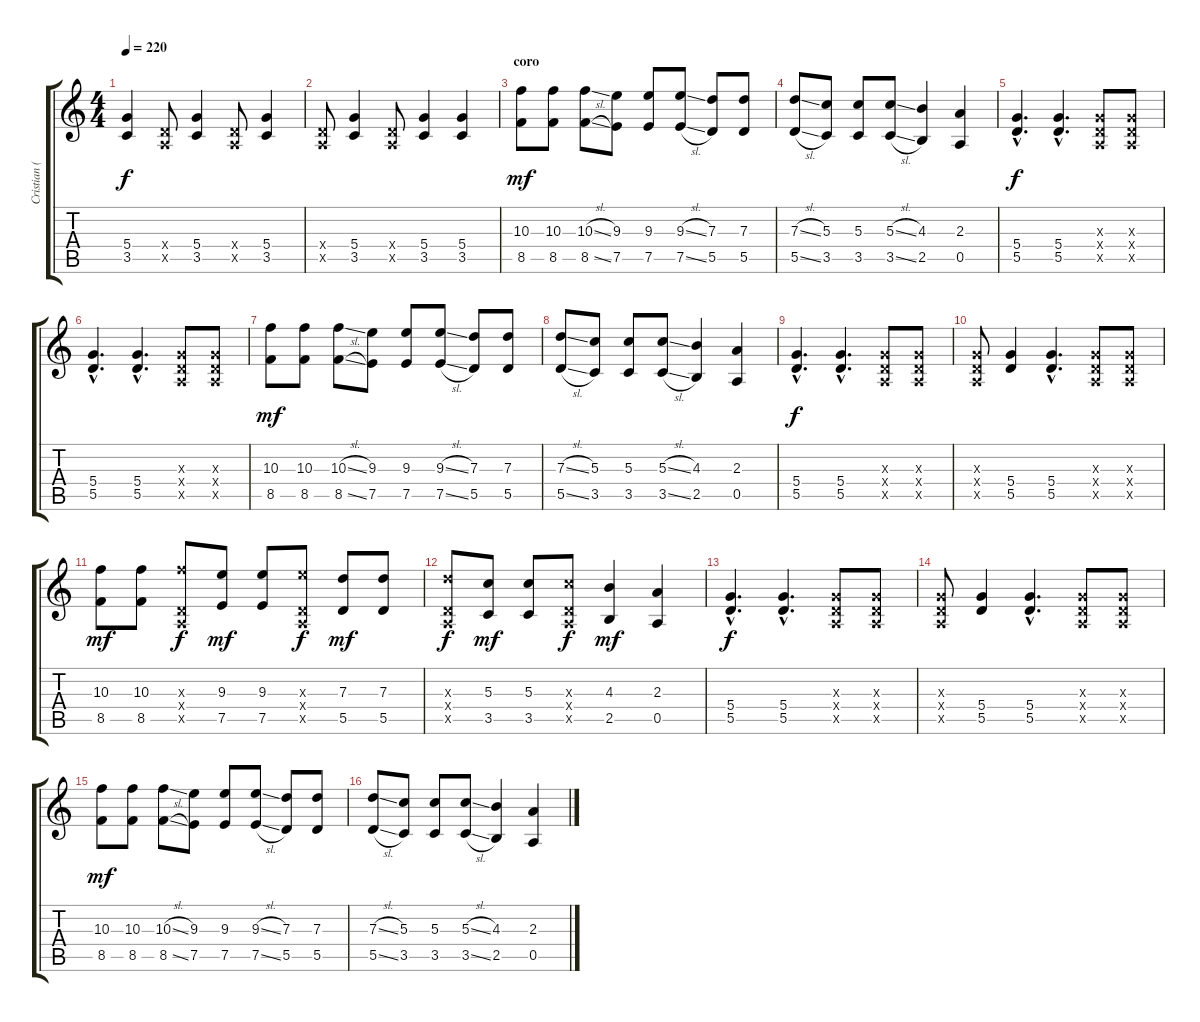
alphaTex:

\track ("Cristian (guitarra)" "Cristian (") {instrument distortionguitar}
\staff {score tabs}
\tuning (E4 B3 G3 D3 A2 E2) {hide}
\ts (4 4)
\tempo 220
\clef g2
\ks c
(5.4 3.5).4{dy f} (0.4{x} 0.5{x}).8 (5.4 3.5).4 (0.4{x} 0.5{x}).8 (5.4 3.5).4 |
(0.4{x} 0.5{x}).8 (5.4 3.5).4 (0.4{x} 0.5{x}).8 (5.4 3.5).4 (5.4 3.5).4 |
\section ("" "coro")
(10.3 8.5).8{dy mf} (10.3 8.5).8 (10.3{sl} 8.5{sl}).8 (9.3 7.5).8 (9.3 7.5).8 (9.3{sl} 7.5{sl}).8 (7.3 5.5).8 (7.3 5.5).8 |
(7.3{sl} 5.5{sl}).8 (5.3 3.5).8 (5.3 3.5).8 (5.3{sl} 3.5{sl}).8 (4.3 2.5).4 (2.3 0.5).4 |
(5.4{hac} 5.5{hac}).4{d dy f} (5.4{hac} 5.5{hac}).4{d} (0.3{x} 0.4{x} 0.5{x}).8 (0.3{x} 0.4{x} 0.5{x}).8 |
(5.4{hac} 5.5{hac}).4{d} (5.4{hac} 5.5{hac}).4{d} (0.3{x} 0.4{x} 0.5{x}).8 (0.3{x} 0.4{x} 0.5{x}).8 |
(10.3 8.5).8{dy mf} (10.3 8.5).8 (10.3{sl} 8.5{sl}).8 (9.3 7.5).8 (9.3 7.5).8 (9.3{sl} 7.5{sl}).8 (7.3 5.5).8 (7.3 5.5).8 |
(7.3{sl} 5.5{sl}).8 (5.3 3.5).8 (5.3 3.5).8 (5.3{sl} 3.5{sl}).8 (4.3 2.5).4 (2.3 0.5).4 |
(5.4{hac} 5.5{hac}).4{d dy f} (5.4{hac} 5.5{hac}).4{d} (0.3{x} 0.4{x} 0.5{x}).8 (0.3{x} 0.4{x} 0.5{x}).8 |
(0.3{x} 0.4{x} 0.5{x}).8 (5.4 5.5).4 (5.4{hac} 5.5{hac}).4{d} (0.3{x} 0.4{x} 0.5{x}).8 (0.3{x} 0.4{x} 0.5{x}).8 |
(10.3 8.5).8{dy mf} (10.3 8.5).8 (10.3{x} 0.4{x} 0.5{x}).8{dy f} (9.3 7.5).8{dy mf} (9.3 7.5).8 (9.3{x} 0.4{x} 0.5{x}).8{dy f} (7.3 5.5).8{dy mf} (7.3 5.5).8 |
(7.3{x} 0.4{x} 0.5{x}).8{dy f} (5.3 3.5).8{dy mf} (5.3 3.5).8 (5.3{x} 0.4{x} 0.5{x}).8{dy f} (4.3 2.5).4{dy mf} (2.3 0.5).4 |
(5.4{hac} 5.5{hac}).4{d dy f} (5.4{hac} 5.5{hac}).4{d} (0.3{x} 0.4{x} 0.5{x}).8 (0.3{x} 0.4{x} 0.5{x}).8 |
(0.3{x} 0.4{x} 0.5{x}).8 (5.4 5.5).4 (5.4{hac} 5.5{hac}).4{d} (0.3{x} 0.4{x} 0.5{x}).8 (0.3{x} 0.4{x} 0.5{x}).8 |
(10.3 8.5).8{dy mf} (10.3 8.5).8 (10.3{sl} 8.5{sl}).8 (9.3 7.5).8 (9.3 7.5).8 (9.3{sl} 7.5{sl}).8 (7.3 5.5).8 (7.3 5.5).8 |
(7.3{sl} 5.5{sl}).8 (5.3 3.5).8 (5.3 3.5).8 (5.3{sl} 3.5{sl}).8 (4.3 2.5).4 (2.3 0.5).4
